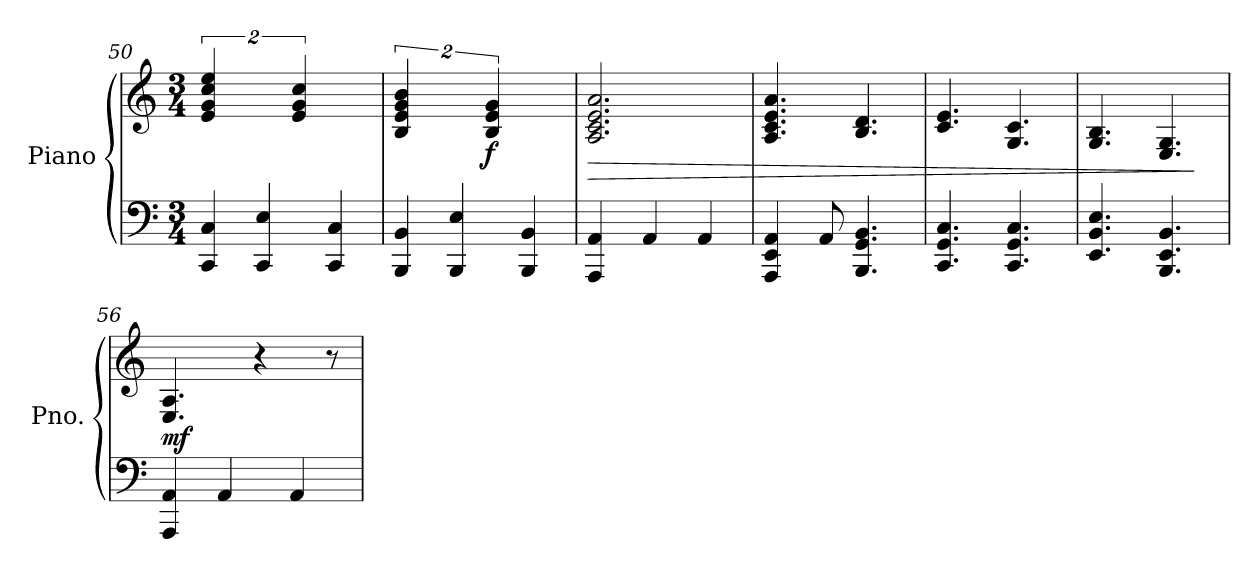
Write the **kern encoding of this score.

**kern	**kern	**dynam
*part1	*part1	*part1
*staff2	*staff1	*staff1/2
*I"Piano	*	*
*I'Pno.	*	*
*clefF4	*clefG2	*
*k[]	*k[]	*
*M3/4	*M3/4	*
=50	=50	=50
4CC/ 4C/	8%3e/ 8%3g/ 8%3cc/ 8%3ee/	.
4CC/ 4E/	.	.
.	8%3e/ 8%3g/ 8%3cc/	.
4CC/ 4C/	.	.
=51	=51	=51
4BBB/ 4BB/	8%3B/ 8%3e/ 8%3g/ 8%3b/	.
4BBB/ 4E/	.	.
!	!	!LO:DY:b
.	8%3B/ 8%3e/ 8%3g/	f
4BBB/ 4BB/	.	.
=52	=52	=52
!	!	!LO:HP:b
4AAA/ 4AA/	2.A/ 2.c/ 2.e/ 2.a/	>
4AA/	.	.
4AA/	.	.
=53	=53	=53
4AAA/ 4EE/ 4AA/	4.A/ 4.c/ 4.e/ 4.a/	.
8AA/	.	.
4.BBB/ 4.GG/ 4.BB/	4.B/ 4.d/	.
=54	=54	=54
4.CC/ 4.GG/ 4.C/	4.c/ 4.e/	.
4.CC/ 4.GG/ 4.C/	4.G/ 4.c/	.
!!LO:LB:g=z
=55	=55	=55
4.EE/ 4.BB/ 4.E/	4.G/ 4.B/	.
4.BBB/ 4.EE/ 4.BB/	4.E/ 4.G/	.
.	.	]
=56	=56	=56
*	*MM100	*
!	!	!LO:DY:b
4AAA/ 4AA/	4.E/ 4.A/	mf
4AA/	.	.
.	4r	.
4AA/	.	.
.	8r	.
=	=	=
*-	*-	*-
